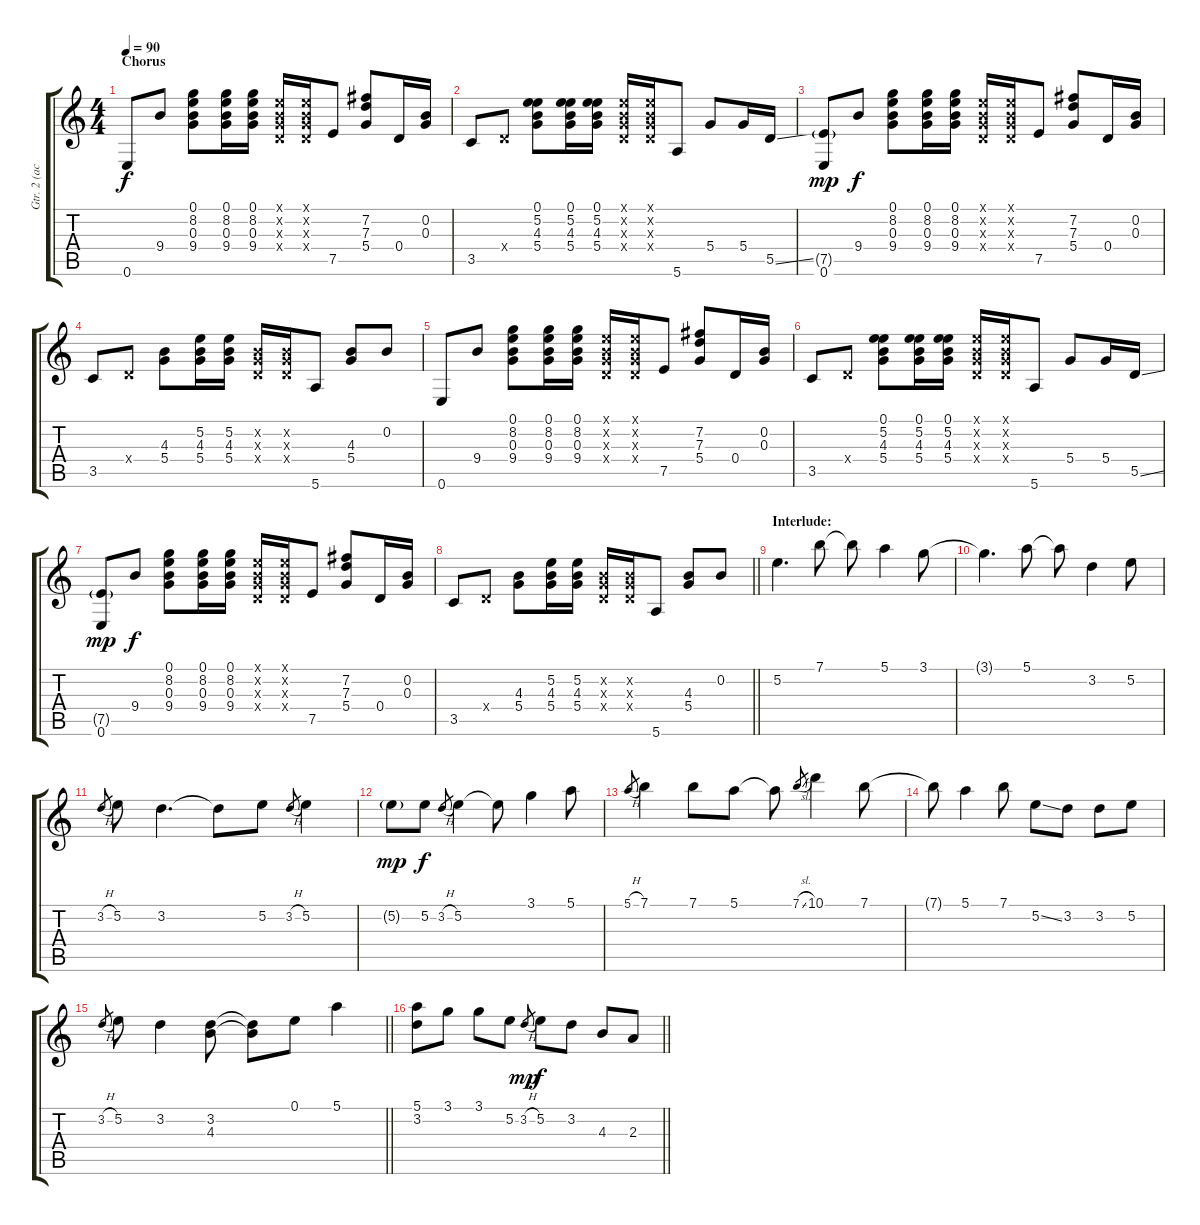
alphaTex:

\track ("Gtr. 2 (acous.)" "Gtr. 2 (ac") {instrument acousticguitarsteel}
\staff {score tabs}
\tuning (E4 B3 G3 D3 A2 E2) {hide}
\ts (4 4)
\section ("" "Chorus")
\tempo 90
\clef g2
\ks c
0.6.8{dy f} 9.4.8 (0.1 8.2 0.3 9.4).8 (0.1 8.2 0.3 9.4).16 (0.1 8.2 0.3 9.4).16 (0.1{x} 0.2{x} 0.3{x} 0.4{x}).16 (0.1{x} 0.2{x} 0.3{x} 0.4{x}).16 7.5.8 (7.2 7.3 5.4).8 0.4.16 (0.2 0.3).16 |
3.5.8 0.4{x}.8 (0.1 5.2 4.3 5.4).8 (0.1 5.2 4.3 5.4).16 (0.1 5.2 4.3 5.4).16 (0.1{x} 0.2{x} 0.3{x} 0.4{x}).16 (0.1{x} 0.2{x} 0.3{x} 0.4{x}).16 5.6.8 5.4.8 5.4.16 5.5{ss}.16 |
(7.5{g} 0.6).8{dy mp} 9.4.8{dy f} (0.1 8.2 0.3 9.4).8 (0.1 8.2 0.3 9.4).16 (0.1 8.2 0.3 9.4).16 (0.1{x} 0.2{x} 0.3{x} 0.4{x}).16 (0.1{x} 0.2{x} 0.3{x} 0.4{x}).16 7.5.8 (7.2 7.3 5.4).8 0.4.16 (0.2 0.3).16 |
3.5.8 0.4{x}.8 (4.3 5.4).8 (5.2 4.3 5.4).16 (5.2 4.3 5.4).16 (0.2{x} 0.3{x} 0.4{x}).16 (0.2{x} 0.3{x} 0.4{x}).16 5.6.8 (4.3 5.4).8 0.2.8 |
0.6.8 9.4.8 (0.1 8.2 0.3 9.4).8 (0.1 8.2 0.3 9.4).16 (0.1 8.2 0.3 9.4).16 (0.1{x} 0.2{x} 0.3{x} 0.4{x}).16 (0.1{x} 0.2{x} 0.3{x} 0.4{x}).16 7.5.8 (7.2 7.3 5.4).8 0.4.16 (0.2 0.3).16 |
3.5.8 0.4{x}.8 (0.1 5.2 4.3 5.4).8 (0.1 5.2 4.3 5.4).16 (0.1 5.2 4.3 5.4).16 (0.1{x} 0.2{x} 0.3{x} 0.4{x}).16 (0.1{x} 0.2{x} 0.3{x} 0.4{x}).16 5.6.8 5.4.8 5.4.16 5.5{ss}.16 |
(7.5{g} 0.6).8{dy mp} 9.4.8{dy f} (0.1 8.2 0.3 9.4).8 (0.1 8.2 0.3 9.4).16 (0.1 8.2 0.3 9.4).16 (0.1{x} 0.2{x} 0.3{x} 0.4{x}).16 (0.1{x} 0.2{x} 0.3{x} 0.4{x}).16 7.5.8 (7.2 7.3 5.4).8 0.4.16 (0.2 0.3).16 |
\barLineRight lightlight
3.5.8 0.4{x}.8 (4.3 5.4).8 (5.2 4.3 5.4).16 (5.2 4.3 5.4).16 (0.2{x} 0.3{x} 0.4{x}).16 (0.2{x} 0.3{x} 0.4{x}).16 5.6.8 (4.3 5.4).8 0.2.8 |
\section ("" "Interlude:")
5.2.4{d} 7.1.8 7.1{t}.8 5.1.4 3.1.8 |
3.1{t}.4{d} 5.1.8 5.1{t}.8 3.2.4 5.2.8 |
3.2{h}.8{gr} 5.2.8 3.2.4{d} 3.2{t}.8 5.2.8 3.2{h}.8{gr} 5.2.4 |
5.2{g}.8{dy mp} 5.2.8{dy f} 3.2{h}.8{gr} 5.2.4 5.2{t}.8 3.1.4 5.1.8 |
5.1{h}.8{gr} 7.1.4 7.1.8 5.1.8 5.1{t}.8 7.1{sl}.8{gr} 10.1.4 7.1.8 |
7.1{t}.8 5.1.4 7.1.8 5.2{ss}.8 3.2.8 3.2.8 5.2.8 |
\barLineRight lightlight
3.2{h}.8{gr} 5.2.8 3.2.4 (3.2 4.3).8 (3.2{t} 4.3{t}).8 0.1.8 5.1.4 |
\barLineRight lightlight
(5.1 3.2).8 3.1.8 3.1.8 5.2.8 3.2{h}.8{gr dy mp} 5.2.8{dy f} 3.2.8 4.3.8 2.3.8
